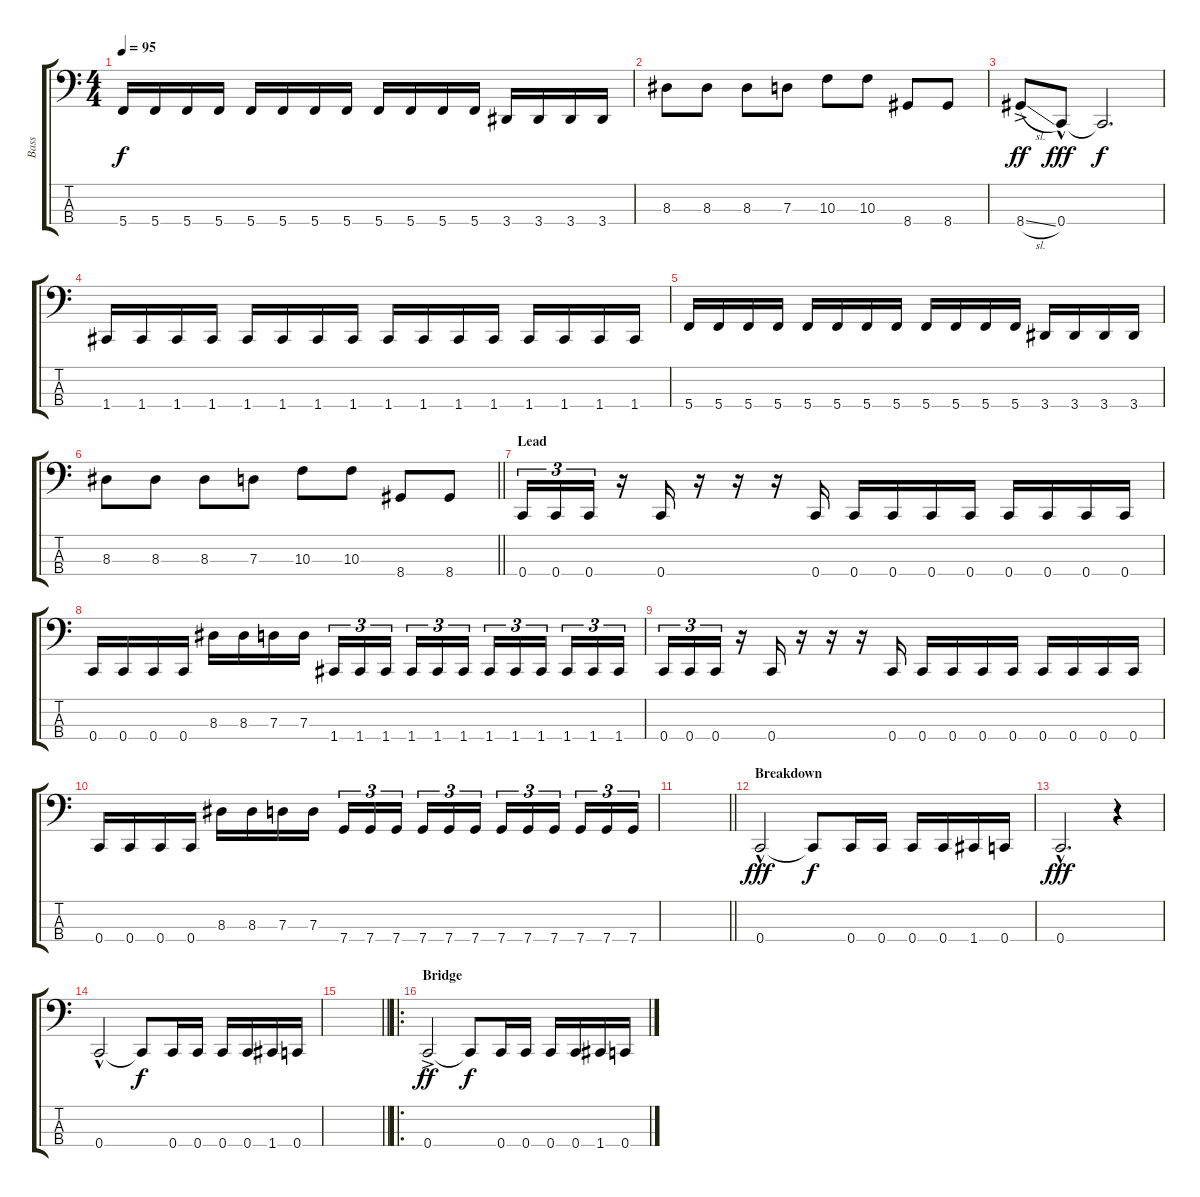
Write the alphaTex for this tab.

\track ("Bass" "Bass") {instrument electricbasspick}
\staff {score tabs}
\tuning (F2 C2 G1 C1) {hide}
\ts (4 4)
\tempo 95
\clef f4
\ks c
5.4.16{dy f} 5.4.16 5.4.16 5.4.16 5.4.16 5.4.16 5.4.16 5.4.16 5.4.16 5.4.16 5.4.16 5.4.16 3.4.16 3.4.16 3.4.16 3.4.16 |
8.3.8 8.3.8 8.3.8 7.3.8 10.3.8 10.3.8 8.4.8 8.4.8 |
8.4{sl ac}.8{dy ff} 0.4{hac}.8{dy fff} 0.4{t}.2{d dy f} |
1.4.16 1.4.16 1.4.16 1.4.16 1.4.16 1.4.16 1.4.16 1.4.16 1.4.16 1.4.16 1.4.16 1.4.16 1.4.16 1.4.16 1.4.16 1.4.16 |
5.4.16 5.4.16 5.4.16 5.4.16 5.4.16 5.4.16 5.4.16 5.4.16 5.4.16 5.4.16 5.4.16 5.4.16 3.4.16 3.4.16 3.4.16 3.4.16 |
\barLineRight lightlight
8.3.8 8.3.8 8.3.8 7.3.8 10.3.8 10.3.8 8.4.8 8.4.8 |
\section ("" "Lead")
0.4.16{tu (3 2)} 0.4.16{tu (3 2)} 0.4.16{tu (3 2)} r.16 0.4.16 r.16 r.16 r.16 0.4.16 0.4.16 0.4.16 0.4.16 0.4.16 0.4.16 0.4.16 0.4.16 0.4.16 |
0.4.16 0.4.16 0.4.16 0.4.16 8.3.16 8.3.16 7.3.16 7.3.16 1.4.16{tu (3 2)} 1.4.16{tu (3 2)} 1.4.16{tu (3 2) beam splitsecondary} 1.4.16{tu (3 2)} 1.4.16{tu (3 2)} 1.4.16{tu (3 2)} 1.4.16{tu (3 2)} 1.4.16{tu (3 2)} 1.4.16{tu (3 2) beam splitsecondary} 1.4.16{tu (3 2)} 1.4.16{tu (3 2)} 1.4.16{tu (3 2)} |
0.4.16{tu (3 2)} 0.4.16{tu (3 2)} 0.4.16{tu (3 2)} r.16 0.4.16 r.16 r.16 r.16 0.4.16 0.4.16 0.4.16 0.4.16 0.4.16 0.4.16 0.4.16 0.4.16 0.4.16 |
0.4.16 0.4.16 0.4.16 0.4.16 8.3.16 8.3.16 7.3.16 7.3.16 7.4.16{tu (3 2)} 7.4.16{tu (3 2)} 7.4.16{tu (3 2) beam splitsecondary} 7.4.16{tu (3 2)} 7.4.16{tu (3 2)} 7.4.16{tu (3 2)} 7.4.16{tu (3 2)} 7.4.16{tu (3 2)} 7.4.16{tu (3 2) beam splitsecondary} 7.4.16{tu (3 2)} 7.4.16{tu (3 2)} 7.4.16{tu (3 2)} |
\barLineRight lightlight
|
\section ("" "Breakdown")
0.4{hac}.2{dy fff volume 16} 0.4{t}.8{dy f} 0.4.16 0.4.16 0.4.16 0.4.16 1.4.16 0.4.16 |
0.4{hac}.2{d dy fff} r.4 |
0.4{hac}.2 0.4{t}.8{dy f} 0.4.16 0.4.16 0.4.16 0.4.16 1.4.16 0.4.16 |
\barLineRight lightlight
|
\ro
\section ("" "Bridge")
0.4{ac}.2{dy ff volume 15} 0.4{t}.8{dy f} 0.4.16 0.4.16 0.4.16 0.4.16 1.4.16 0.4.16
